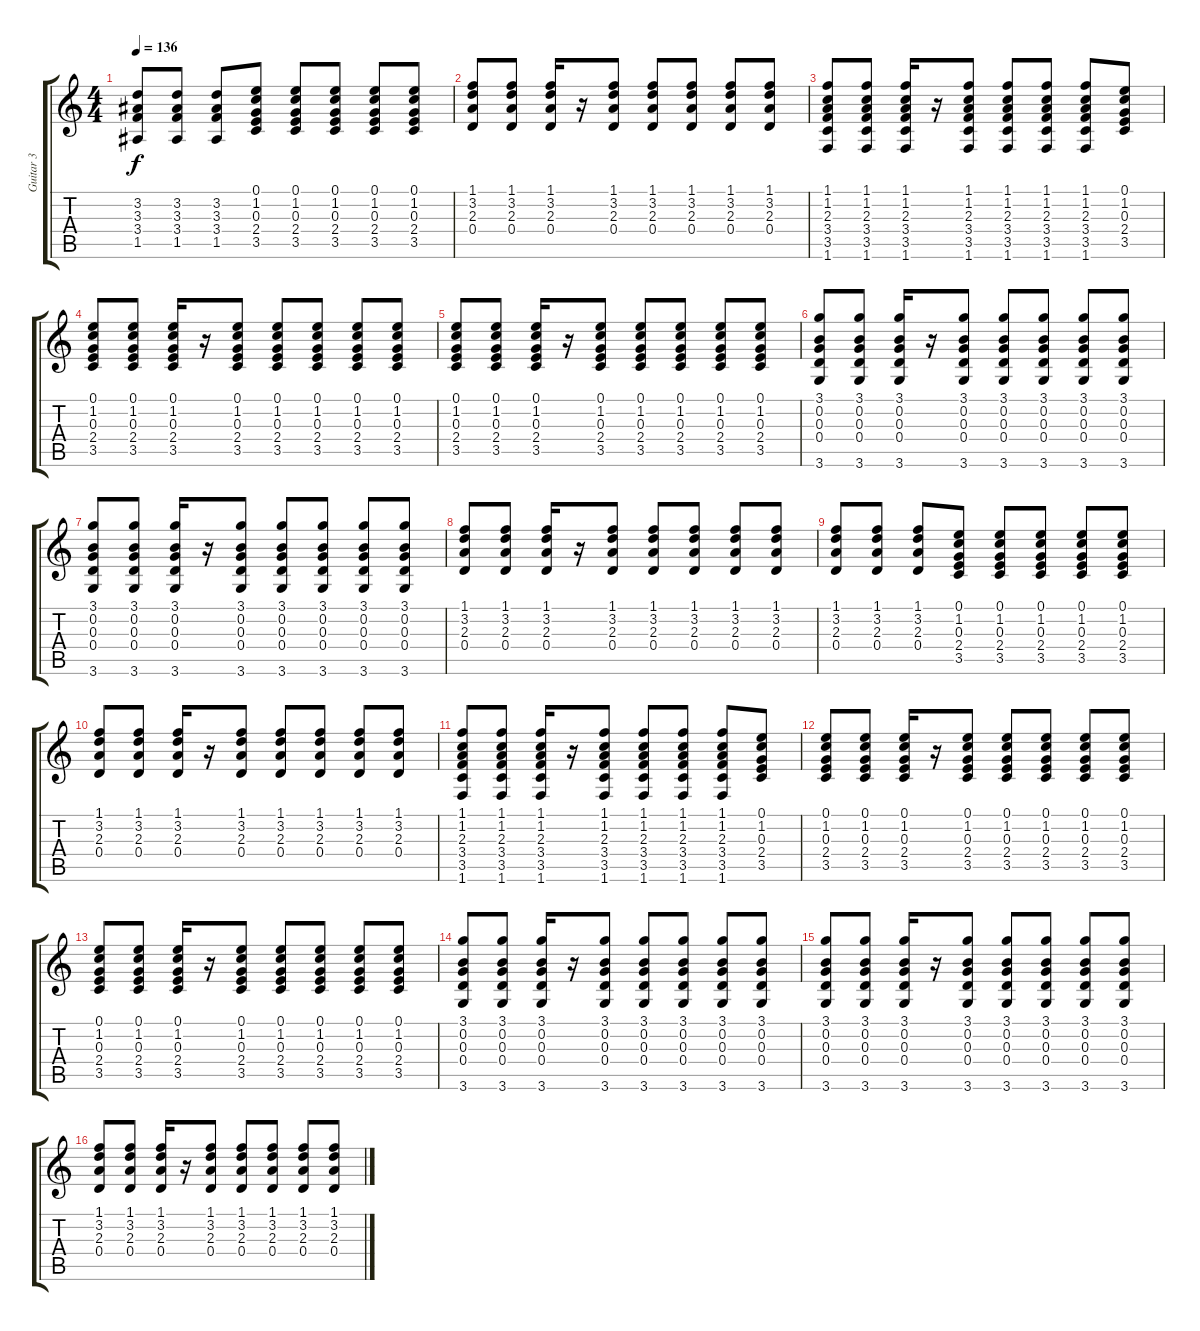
\track ("Guitar 3" "Guitar 3") {instrument acousticguitarsteel}
\staff {score tabs}
\tuning (E4 B3 G3 D3 A2 E2) {hide}
\ts (4 4)
\tempo 136
\clef g2
\ks c
(3.2 3.3 3.4 1.5).8{dy f} (3.2 3.3 3.4 1.5).8 (3.2 3.3 3.4 1.5).8 (0.1 1.2 0.3 2.4 3.5).8 (0.1 1.2 0.3 2.4 3.5).8 (0.1 1.2 0.3 2.4 3.5).8 (0.1 1.2 0.3 2.4 3.5).8 (0.1 1.2 0.3 2.4 3.5).8 |
(1.1 3.2 2.3 0.4).8 (1.1 3.2 2.3 0.4).8 (1.1 3.2 2.3 0.4).16 r.16 (1.1 3.2 2.3 0.4).8 (1.1 3.2 2.3 0.4).8 (1.1 3.2 2.3 0.4).8 (1.1 3.2 2.3 0.4).8 (1.1 3.2 2.3 0.4).8 |
(1.1 1.2 2.3 3.4 3.5 1.6).8 (1.1 1.2 2.3 3.4 3.5 1.6).8 (1.1 1.2 2.3 3.4 3.5 1.6).16 r.16 (1.1 1.2 2.3 3.4 3.5 1.6).8 (1.1 1.2 2.3 3.4 3.5 1.6).8 (1.1 1.2 2.3 3.4 3.5 1.6).8 (1.1 1.2 2.3 3.4 3.5 1.6).8 (0.1 1.2 0.3 2.4 3.5).8 |
(0.1 1.2 0.3 2.4 3.5).8 (0.1 1.2 0.3 2.4 3.5).8 (0.1 1.2 0.3 2.4 3.5).16 r.16 (0.1 1.2 0.3 2.4 3.5).8 (0.1 1.2 0.3 2.4 3.5).8 (0.1 1.2 0.3 2.4 3.5).8 (0.1 1.2 0.3 2.4 3.5).8 (0.1 1.2 0.3 2.4 3.5).8 |
(0.1 1.2 0.3 2.4 3.5).8 (0.1 1.2 0.3 2.4 3.5).8 (0.1 1.2 0.3 2.4 3.5).16 r.16 (0.1 1.2 0.3 2.4 3.5).8 (0.1 1.2 0.3 2.4 3.5).8 (0.1 1.2 0.3 2.4 3.5).8 (0.1 1.2 0.3 2.4 3.5).8 (0.1 1.2 0.3 2.4 3.5).8 |
(3.1 0.2 0.3 0.4 3.6).8 (3.1 0.2 0.3 0.4 3.6).8 (3.1 0.2 0.3 0.4 3.6).16 r.16 (3.1 0.2 0.3 0.4 3.6).8 (3.1 0.2 0.3 0.4 3.6).8 (3.1 0.2 0.3 0.4 3.6).8 (3.1 0.2 0.3 0.4 3.6).8 (3.1 0.2 0.3 0.4 3.6).8 |
(3.1 0.2 0.3 0.4 3.6).8 (3.1 0.2 0.3 0.4 3.6).8 (3.1 0.2 0.3 0.4 3.6).16 r.16 (3.1 0.2 0.3 0.4 3.6).8 (3.1 0.2 0.3 0.4 3.6).8 (3.1 0.2 0.3 0.4 3.6).8 (3.1 0.2 0.3 0.4 3.6).8 (3.1 0.2 0.3 0.4 3.6).8 |
(1.1 3.2 2.3 0.4).8 (1.1 3.2 2.3 0.4).8 (1.1 3.2 2.3 0.4).16 r.16 (1.1 3.2 2.3 0.4).8 (1.1 3.2 2.3 0.4).8 (1.1 3.2 2.3 0.4).8 (1.1 3.2 2.3 0.4).8 (1.1 3.2 2.3 0.4).8 |
(1.1 3.2 2.3 0.4).8 (1.1 3.2 2.3 0.4).8 (1.1 3.2 2.3 0.4).8 (0.1 1.2 0.3 2.4 3.5).8 (0.1 1.2 0.3 2.4 3.5).8 (0.1 1.2 0.3 2.4 3.5).8 (0.1 1.2 0.3 2.4 3.5).8 (0.1 1.2 0.3 2.4 3.5).8 |
(1.1 3.2 2.3 0.4).8 (1.1 3.2 2.3 0.4).8 (1.1 3.2 2.3 0.4).16 r.16 (1.1 3.2 2.3 0.4).8 (1.1 3.2 2.3 0.4).8 (1.1 3.2 2.3 0.4).8 (1.1 3.2 2.3 0.4).8 (1.1 3.2 2.3 0.4).8 |
(1.1 1.2 2.3 3.4 3.5 1.6).8 (1.1 1.2 2.3 3.4 3.5 1.6).8 (1.1 1.2 2.3 3.4 3.5 1.6).16 r.16 (1.1 1.2 2.3 3.4 3.5 1.6).8 (1.1 1.2 2.3 3.4 3.5 1.6).8 (1.1 1.2 2.3 3.4 3.5 1.6).8 (1.1 1.2 2.3 3.4 3.5 1.6).8 (0.1 1.2 0.3 2.4 3.5).8 |
(0.1 1.2 0.3 2.4 3.5).8 (0.1 1.2 0.3 2.4 3.5).8 (0.1 1.2 0.3 2.4 3.5).16 r.16 (0.1 1.2 0.3 2.4 3.5).8 (0.1 1.2 0.3 2.4 3.5).8 (0.1 1.2 0.3 2.4 3.5).8 (0.1 1.2 0.3 2.4 3.5).8 (0.1 1.2 0.3 2.4 3.5).8 |
(0.1 1.2 0.3 2.4 3.5).8 (0.1 1.2 0.3 2.4 3.5).8 (0.1 1.2 0.3 2.4 3.5).16 r.16 (0.1 1.2 0.3 2.4 3.5).8 (0.1 1.2 0.3 2.4 3.5).8 (0.1 1.2 0.3 2.4 3.5).8 (0.1 1.2 0.3 2.4 3.5).8 (0.1 1.2 0.3 2.4 3.5).8 |
(3.1 0.2 0.3 0.4 3.6).8 (3.1 0.2 0.3 0.4 3.6).8 (3.1 0.2 0.3 0.4 3.6).16 r.16 (3.1 0.2 0.3 0.4 3.6).8 (3.1 0.2 0.3 0.4 3.6).8 (3.1 0.2 0.3 0.4 3.6).8 (3.1 0.2 0.3 0.4 3.6).8 (3.1 0.2 0.3 0.4 3.6).8 |
(3.1 0.2 0.3 0.4 3.6).8 (3.1 0.2 0.3 0.4 3.6).8 (3.1 0.2 0.3 0.4 3.6).16 r.16 (3.1 0.2 0.3 0.4 3.6).8 (3.1 0.2 0.3 0.4 3.6).8 (3.1 0.2 0.3 0.4 3.6).8 (3.1 0.2 0.3 0.4 3.6).8 (3.1 0.2 0.3 0.4 3.6).8 |
(1.1 3.2 2.3 0.4).8 (1.1 3.2 2.3 0.4).8 (1.1 3.2 2.3 0.4).16 r.16 (1.1 3.2 2.3 0.4).8 (1.1 3.2 2.3 0.4).8 (1.1 3.2 2.3 0.4).8 (1.1 3.2 2.3 0.4).8 (1.1 3.2 2.3 0.4).8
